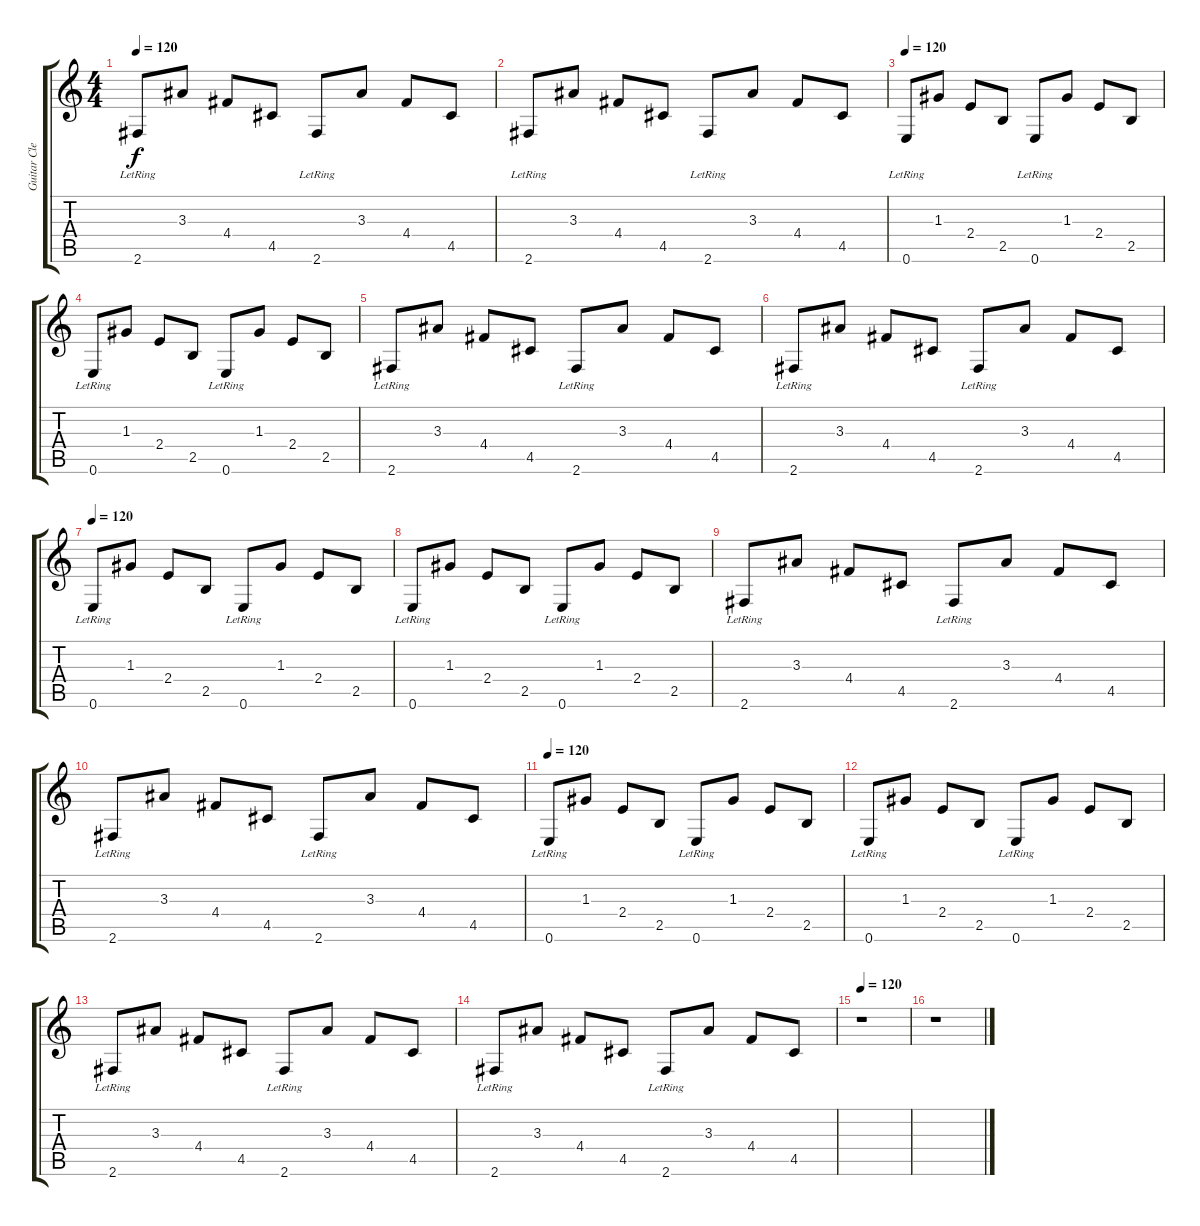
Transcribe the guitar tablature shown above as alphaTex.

\track ("Guitar Clean" "Guitar Cle") {instrument acousticguitarsteel}
\staff {score tabs}
\tuning (E4 B3 G3 D3 A2 E2) {hide}
\ts (4 4)
\tempo 120
\clef g2
\ks c
2.6{lr}.8{dy f} 3.3.8 4.4.8 4.5.8 2.6{lr}.8 3.3.8 4.4.8 4.5.8 |
2.6{lr}.8 3.3.8 4.4.8 4.5.8 2.6{lr}.8 3.3.8 4.4.8 4.5.8 |
\tempo 120
0.6{lr}.8 1.3.8 2.4.8 2.5.8 0.6{lr}.8 1.3.8 2.4.8 2.5.8 |
0.6{lr}.8 1.3.8 2.4.8 2.5.8 0.6{lr}.8 1.3.8 2.4.8 2.5.8 |
2.6{lr}.8 3.3.8 4.4.8 4.5.8 2.6{lr}.8 3.3.8 4.4.8 4.5.8 |
2.6{lr}.8 3.3.8 4.4.8 4.5.8 2.6{lr}.8 3.3.8 4.4.8 4.5.8 |
\tempo 120
0.6{lr}.8 1.3.8 2.4.8 2.5.8 0.6{lr}.8 1.3.8 2.4.8 2.5.8 |
0.6{lr}.8 1.3.8 2.4.8 2.5.8 0.6{lr}.8 1.3.8 2.4.8 2.5.8 |
2.6{lr}.8 3.3.8 4.4.8 4.5.8 2.6{lr}.8 3.3.8 4.4.8 4.5.8 |
2.6{lr}.8 3.3.8 4.4.8 4.5.8 2.6{lr}.8 3.3.8 4.4.8 4.5.8 |
\tempo 120
0.6{lr}.8 1.3.8 2.4.8 2.5.8 0.6{lr}.8 1.3.8 2.4.8 2.5.8 |
0.6{lr}.8 1.3.8 2.4.8 2.5.8 0.6{lr}.8 1.3.8 2.4.8 2.5.8 |
2.6{lr}.8 3.3.8 4.4.8 4.5.8 2.6{lr}.8 3.3.8 4.4.8 4.5.8 |
2.6{lr}.8 3.3.8 4.4.8 4.5.8 2.6{lr}.8 3.3.8 4.4.8 4.5.8 |
\tempo 120
r.1 |
r.1
